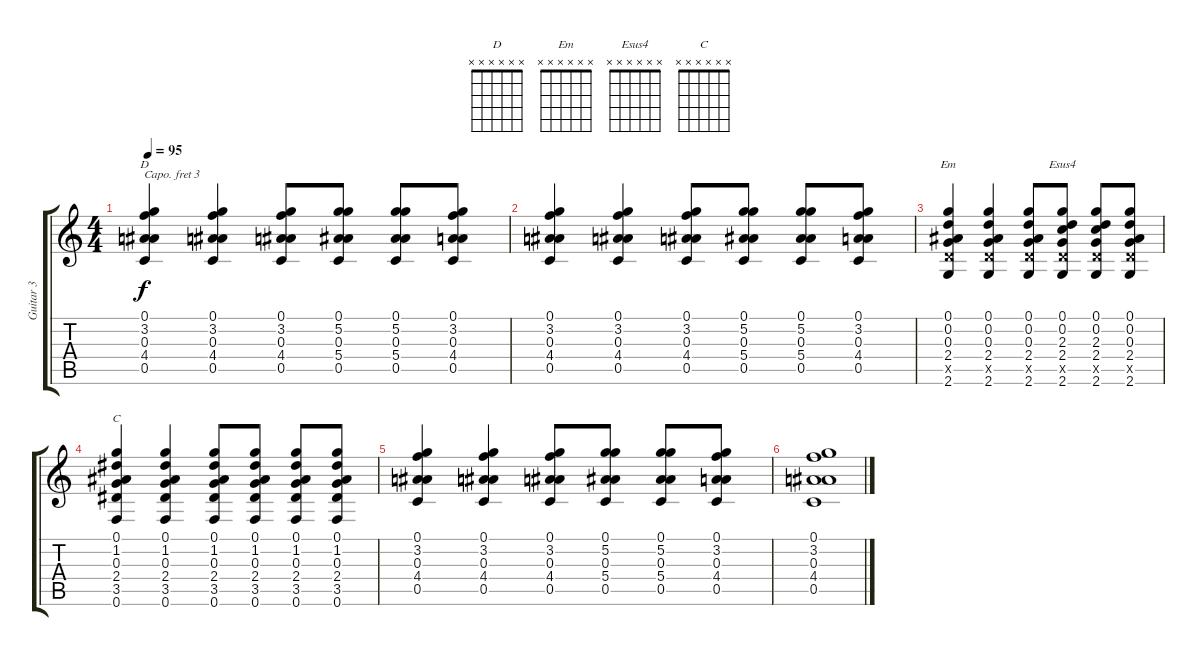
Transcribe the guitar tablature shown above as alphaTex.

\track ("Guitar 3" "Guitar 3") {instrument acousticguitarsteel}
\staff {score tabs}
\capo 3
\tuning (E4 B3 G3 D3 A2 D2) {hide}
\chord ("D" x x x x x x) {firstfret 0}
\chord ("Em" x x x x x x) {firstfret 0}
\chord ("Esus4" x x x x x x) {firstfret 0}
\chord ("C" x x x x x x) {firstfret 0}
\ts (4 4)
\tempo 95
\clef g2
\ks c
(0.1 3.2 0.3 4.4 0.5).4{ch "D" dy f} (0.1 3.2 0.3 4.4 0.5).4 (0.1 3.2 0.3 4.4 0.5).8 (0.1 5.2 0.3 5.4 0.5).8 (0.1 5.2 0.3 5.4 0.5).8 (0.1 3.2 0.3 4.4 0.5).8 |
(0.1 3.2 0.3 4.4 0.5).4 (0.1 3.2 0.3 4.4 0.5).4 (0.1 3.2 0.3 4.4 0.5).8 (0.1 5.2 0.3 5.4 0.5).8 (0.1 5.2 0.3 5.4 0.5).8 (0.1 3.2 0.3 4.4 0.5).8 |
(0.1 0.2 0.3 2.4 2.5{x} 2.6).4{ch "Em"} (0.1 0.2 0.3 2.4 2.5{x} 2.6).4 (0.1 0.2 0.3 2.4 2.5{x} 2.6).8 (0.1 0.2 2.3 2.4 2.5{x} 2.6).8{ch "Esus4"} (0.1 0.2 2.3 2.4 2.5{x} 2.6).8 (0.1 0.2 0.3 2.4 2.5{x} 2.6).8 |
(0.1 1.2 0.3 2.4 3.5 0.6).4{ch "C"} (0.1 1.2 0.3 2.4 3.5 0.6).4 (0.1 1.2 0.3 2.4 3.5 0.6).8 (0.1 1.2 0.3 2.4 3.5 0.6).8 (0.1 1.2 0.3 2.4 3.5 0.6).8 (0.1 1.2 0.3 2.4 3.5 0.6).8 |
(0.1 3.2 0.3 4.4 0.5).4 (0.1 3.2 0.3 4.4 0.5).4 (0.1 3.2 0.3 4.4 0.5).8 (0.1 5.2 0.3 5.4 0.5).8 (0.1 5.2 0.3 5.4 0.5).8 (0.1 3.2 0.3 4.4 0.5).8 |
(0.1 3.2 0.3 4.4 0.5).1
